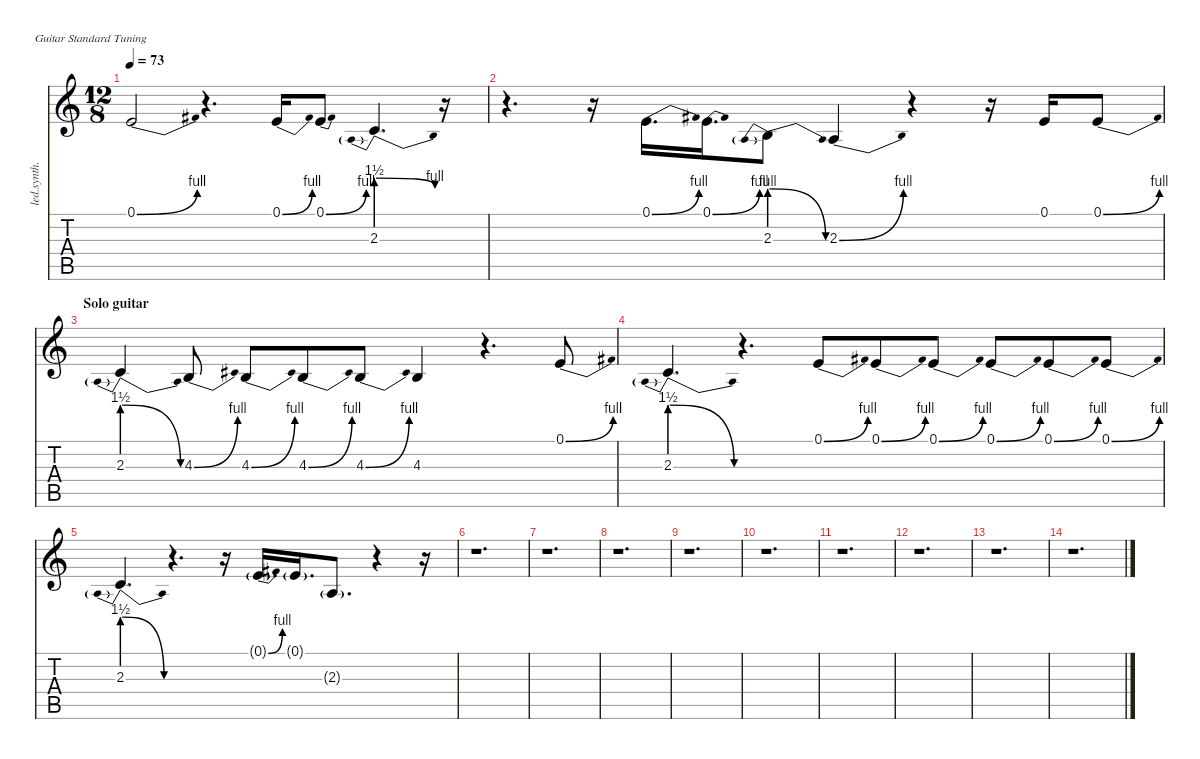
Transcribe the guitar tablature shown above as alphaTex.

\defaultSystemsLayout 4
\hideDynamics
\bracketExtendMode nobrackets
\otherSystemsTrackNameOrientation horizontal
\track ("Vocal" "led.synth.") {instrument lead2sawtooth}
\staff {score tabs}
\tuning (E4 B3 G3 D3 A2 E2)
\ts (12 8)
\section ("" "")
\tempo 73
\clef g2
\ks c
0.1{be (bend 0 0 60 4) t}.2{dy f beam Up} r.4{d beam Up} 0.1{be (bend 0 0 11.0000004 4)}.16{beam Up} 0.1{be (bend 0 0 12.999999599999999 4)}.8{beam Up} 2.3{be (prebendrelease 0 6 9.999999599999999 4)}.4{d beam Up} r.16{beam Up} |
r.4{d beam Down} r.16{beam Down} 0.1{be (bend 0 0 14.0000004 4)}.16{d beam Up} 0.1{be (bend 0 0 14.0000004 4)}.16{d beam Up} 2.3{be (prebendrelease 0 4 39.999998399999996 0)}.8{beam Up} 2.3{be (bend 0 0 60 4)}.4{beam Up} r.4{beam Up} r.16{beam Up} 0.1.16{beam Up} 0.1{be (bend 0 0 12.999999599999999 4)}.8{beam Up} |
\section ("" "Solo guitar")
2.3{be (prebendrelease 0 6 22.999999199999998 0)}.4{beam Up} 4.3{be (bend 0 0 30 4)}.8{beam Up} 4.3{be (bend 0 0 30 4)}.8{beam Up} 4.3{be (bend 0 0 30 4)}.8{beam Up} 4.3{be (bend 0 0 30 4)}.8{beam Up} 4.3.4{beam Up} r.4{d beam Up} 0.1{be (bend 0 0 30 4)}.8{beam Up} |
2.3{be (prebendrelease 0 6 27 0)}.4{d beam Up} r.4{d beam Up} 0.1{be (bend 0 0 30 4)}.8{beam Up} 0.1{be (bend 0 0 30 4)}.8{beam Up} 0.1{be (bend 0 0 30 4)}.8{beam Up} 0.1{be (bend 0 0 30 4)}.8{beam Up} 0.1{be (bend 0 0 30 4)}.8{beam Up} 0.1{be (bend 0 0 30 4)}.8{beam Up} |
2.3{be (prebendrelease 0 6 25.0000008 0)}.4{d beam Up} r.4{d beam Up} r.16{beam Up} 0.1{be (bend 0 0 30 4) g}.16{d beam Up} 0.1{g}.16{d beam Up} 2.3{g}.8{d beam Up} r.4{beam Up} r.16{beam Up} |
r.1{d beam Down} |
r.1{d beam Down} |
r.1{d beam Down} |
r.1{d beam Down} |
r.1{d beam Down} |
r.1{d beam Down} |
r.1{d beam Down} |
r.1{d beam Down} |
r.1{d beam Down}
